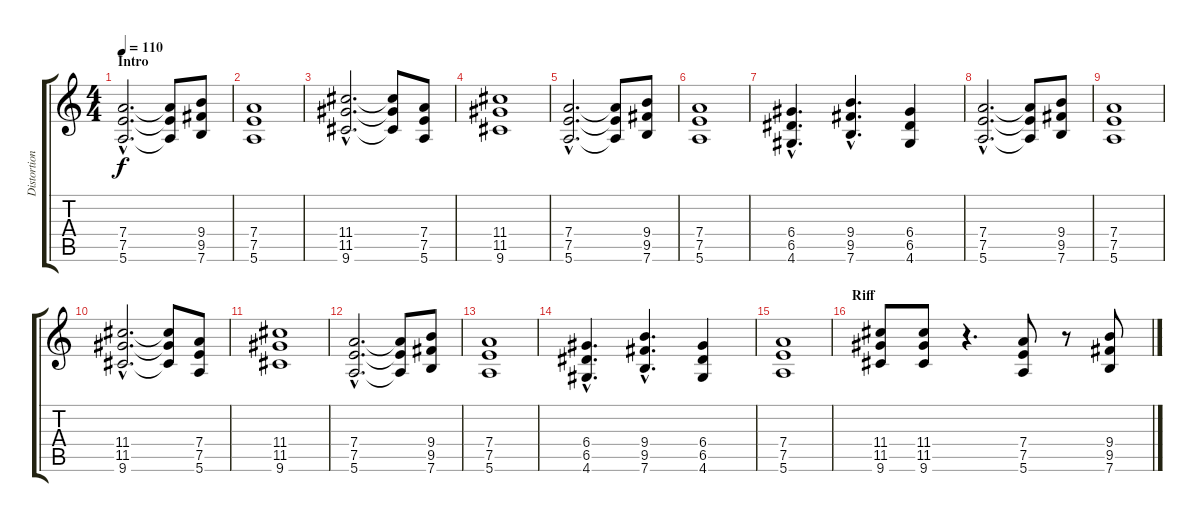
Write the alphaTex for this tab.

\track ("Distortion Guitar" "Distortion") {instrument distortionguitar}
\staff {score tabs}
\tuning (E4 B3 G3 D3 A2 E2) {hide}
\ts (4 4)
\section ("" "Intro")
\tempo 110
\clef g2
\ks c
(7.4{hac} 7.5{hac} 5.6{hac}).2{d dy f instrument distortionguitar} (7.4{t} 7.5{t} 5.6{t}).8 (9.4 9.5 7.6).8 |
(7.4 7.5 5.6).1 |
(11.4{hac} 11.5{hac} 9.6{hac}).2{d} (11.4{t} 11.5{t} 9.6{t}).8 (7.4 7.5 5.6).8 |
(11.4 11.5 9.6).1 |
(7.4{hac} 7.5{hac} 5.6{hac}).2{d} (7.4{t} 7.5{t} 5.6{t}).8 (9.4 9.5 7.6).8 |
(7.4 7.5 5.6).1 |
(6.4{hac} 6.5{hac} 4.6{hac}).4{d} (9.4{hac} 9.5{hac} 7.6{hac}).4{d} (6.4 6.5 4.6).4 |
(7.4{hac} 7.5{hac} 5.6{hac}).2{d} (7.4{t} 7.5{t} 5.6{t}).8 (9.4 9.5 7.6).8 |
(7.4 7.5 5.6).1 |
(11.4{hac} 11.5{hac} 9.6{hac}).2{d} (11.4{t} 11.5{t} 9.6{t}).8 (7.4 7.5 5.6).8 |
(11.4 11.5 9.6).1 |
(7.4{hac} 7.5{hac} 5.6{hac}).2{d} (7.4{t} 7.5{t} 5.6{t}).8 (9.4 9.5 7.6).8 |
(7.4 7.5 5.6).1 |
(6.4{hac} 6.5{hac} 4.6{hac}).4{d} (9.4{hac} 9.5{hac} 7.6{hac}).4{d} (6.4 6.5 4.6).4 |
(7.4 7.5 5.6).1 |
\section ("" "Riff")
(11.4 11.5 9.6).8 (11.4 11.5 9.6).8 r.4{d} (7.4 7.5 5.6).8 r.8 (9.4 9.5 7.6).8
